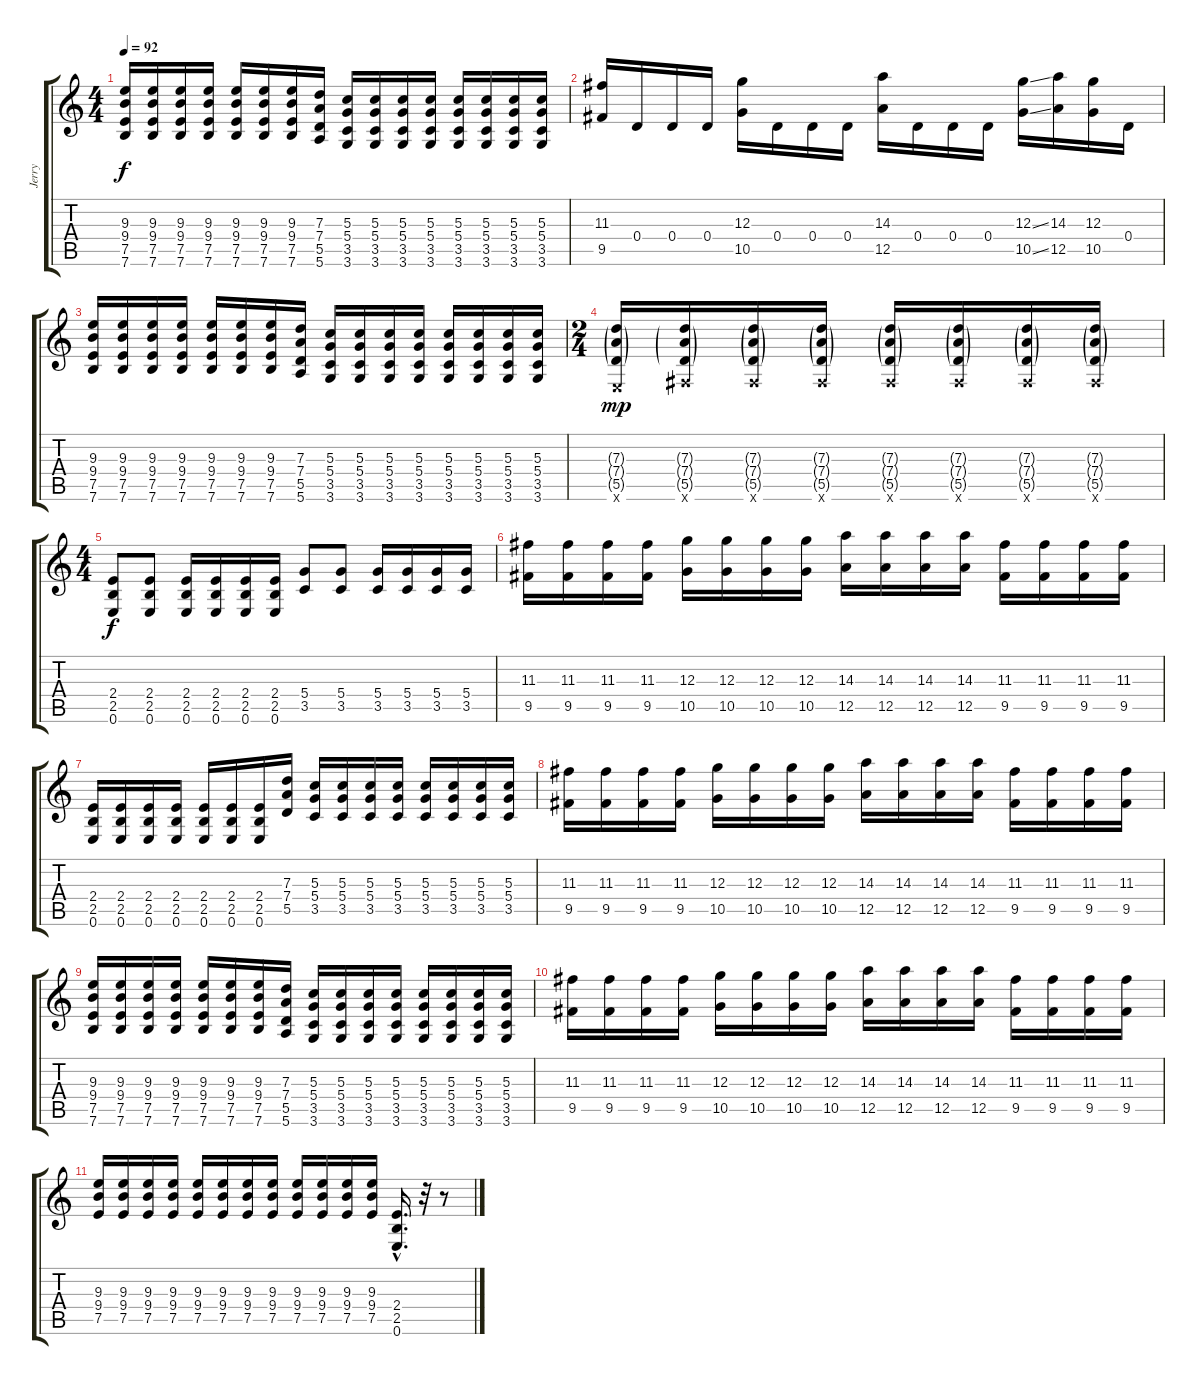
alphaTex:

\track ("Jerry" "Jerry") {instrument overdrivenguitar}
\staff {score tabs}
\tuning (E4 B3 G3 D3 A2 E2) {hide}
\ts (4 4)
\tempo 92
\clef g2
\ks c
(9.3 9.4 7.5 7.6).16{dy f} (9.3 9.4 7.5 7.6).16 (9.3 9.4 7.5 7.6).16 (9.3 9.4 7.5 7.6).16 (9.3 9.4 7.5 7.6).16 (9.3 9.4 7.5 7.6).16 (9.3 9.4 7.5 7.6).16 (7.3 7.4 5.5 5.6).16 (5.3 5.4 3.5 3.6).16 (5.3 5.4 3.5 3.6).16 (5.3 5.4 3.5 3.6).16 (5.3 5.4 3.5 3.6).16 (5.3 5.4 3.5 3.6).16 (5.3 5.4 3.5 3.6).16 (5.3 5.4 3.5 3.6).16 (5.3 5.4 3.5 3.6).16 |
(11.3 9.5).16 0.4.16 0.4.16 0.4.16 (12.3 10.5).16 0.4.16 0.4.16 0.4.16 (14.3 12.5).16 0.4.16 0.4.16 0.4.16 (12.3{ss} 10.5{ss}).16 (14.3 12.5).16 (12.3 10.5).16 0.4.16 |
(9.3 9.4 7.5 7.6).16 (9.3 9.4 7.5 7.6).16 (9.3 9.4 7.5 7.6).16 (9.3 9.4 7.5 7.6).16 (9.3 9.4 7.5 7.6).16 (9.3 9.4 7.5 7.6).16 (9.3 9.4 7.5 7.6).16 (7.3 7.4 5.5 5.6).16 (5.3 5.4 3.5 3.6).16 (5.3 5.4 3.5 3.6).16 (5.3 5.4 3.5 3.6).16 (5.3 5.4 3.5 3.6).16 (5.3 5.4 3.5 3.6).16 (5.3 5.4 3.5 3.6).16 (5.3 5.4 3.5 3.6).16 (5.3 5.4 3.5 3.6).16 |
\ts (2 4)
(7.3{g} 7.4{g} 5.5{g} 0.6{x}).16{dy mp} (7.3{g} 7.4{g} 5.5{g} 2.6{x}).16 (7.3{g} 7.4{g} 5.5{g} 2.6{x}).16 (7.3{g} 7.4{g} 5.5{g} 2.6{x}).16 (7.3{g} 7.4{g} 5.5{g} 2.6{x}).16 (7.3{g} 7.4{g} 5.5{g} 2.6{x}).16 (7.3{g} 7.4{g} 5.5{g} 2.6{x}).16 (7.3{g} 7.4{g} 5.5{g} 2.6{x}).16 |
\ts (4 4)
(2.4 2.5 0.6).8{dy f} (2.4 2.5 0.6).8 (2.4 2.5 0.6).16 (2.4 2.5 0.6).16 (2.4 2.5 0.6).16 (2.4 2.5 0.6).16 (5.4 3.5).8 (5.4 3.5).8 (5.4 3.5).16 (5.4 3.5).16 (5.4 3.5).16 (5.4 3.5).16 |
(11.3 9.5).16 (11.3 9.5).16 (11.3 9.5).16 (11.3 9.5).16 (12.3 10.5).16 (12.3 10.5).16 (12.3 10.5).16 (12.3 10.5).16 (14.3 12.5).16 (14.3 12.5).16 (14.3 12.5).16 (14.3 12.5).16 (11.3 9.5).16 (11.3 9.5).16 (11.3 9.5).16 (11.3 9.5).16 |
(2.4 2.5 0.6).16 (2.4 2.5 0.6).16 (2.4 2.5 0.6).16 (2.4 2.5 0.6).16 (2.4 2.5 0.6).16 (2.4 2.5 0.6).16 (2.4 2.5 0.6).16 (7.3 7.4 5.5).16 (5.3 5.4 3.5).16 (5.3 5.4 3.5).16 (5.3 5.4 3.5).16 (5.3 5.4 3.5).16 (5.3 5.4 3.5).16 (5.3 5.4 3.5).16 (5.3 5.4 3.5).16 (5.3 5.4 3.5).16 |
(11.3 9.5).16 (11.3 9.5).16 (11.3 9.5).16 (11.3 9.5).16 (12.3 10.5).16 (12.3 10.5).16 (12.3 10.5).16 (12.3 10.5).16 (14.3 12.5).16 (14.3 12.5).16 (14.3 12.5).16 (14.3 12.5).16 (11.3 9.5).16 (11.3 9.5).16 (11.3 9.5).16 (11.3 9.5).16 |
(9.3 9.4 7.5 7.6).16 (9.3 9.4 7.5 7.6).16 (9.3 9.4 7.5 7.6).16 (9.3 9.4 7.5 7.6).16 (9.3 9.4 7.5 7.6).16 (9.3 9.4 7.5 7.6).16 (9.3 9.4 7.5 7.6).16 (7.3 7.4 5.5 5.6).16 (5.3 5.4 3.5 3.6).16 (5.3 5.4 3.5 3.6).16 (5.3 5.4 3.5 3.6).16 (5.3 5.4 3.5 3.6).16 (5.3 5.4 3.5 3.6).16 (5.3 5.4 3.5 3.6).16 (5.3 5.4 3.5 3.6).16 (5.3 5.4 3.5 3.6).16 |
(11.3 9.5).16 (11.3 9.5).16 (11.3 9.5).16 (11.3 9.5).16 (12.3 10.5).16 (12.3 10.5).16 (12.3 10.5).16 (12.3 10.5).16 (14.3 12.5).16 (14.3 12.5).16 (14.3 12.5).16 (14.3 12.5).16 (11.3 9.5).16 (11.3 9.5).16 (11.3 9.5).16 (11.3 9.5).16 |
(9.3 9.4 7.5).16 (9.3 9.4 7.5).16 (9.3 9.4 7.5).16 (9.3 9.4 7.5).16 (9.3 9.4 7.5).16 (9.3 9.4 7.5).16 (9.3 9.4 7.5).16 (9.3 9.4 7.5).16 (9.3 9.4 7.5).16 (9.3 9.4 7.5).16 (9.3 9.4 7.5).16 (9.3 9.4 7.5).16 (2.4{hac} 2.5{hac} 0.6{hac}).16{d} r.32 r.8
